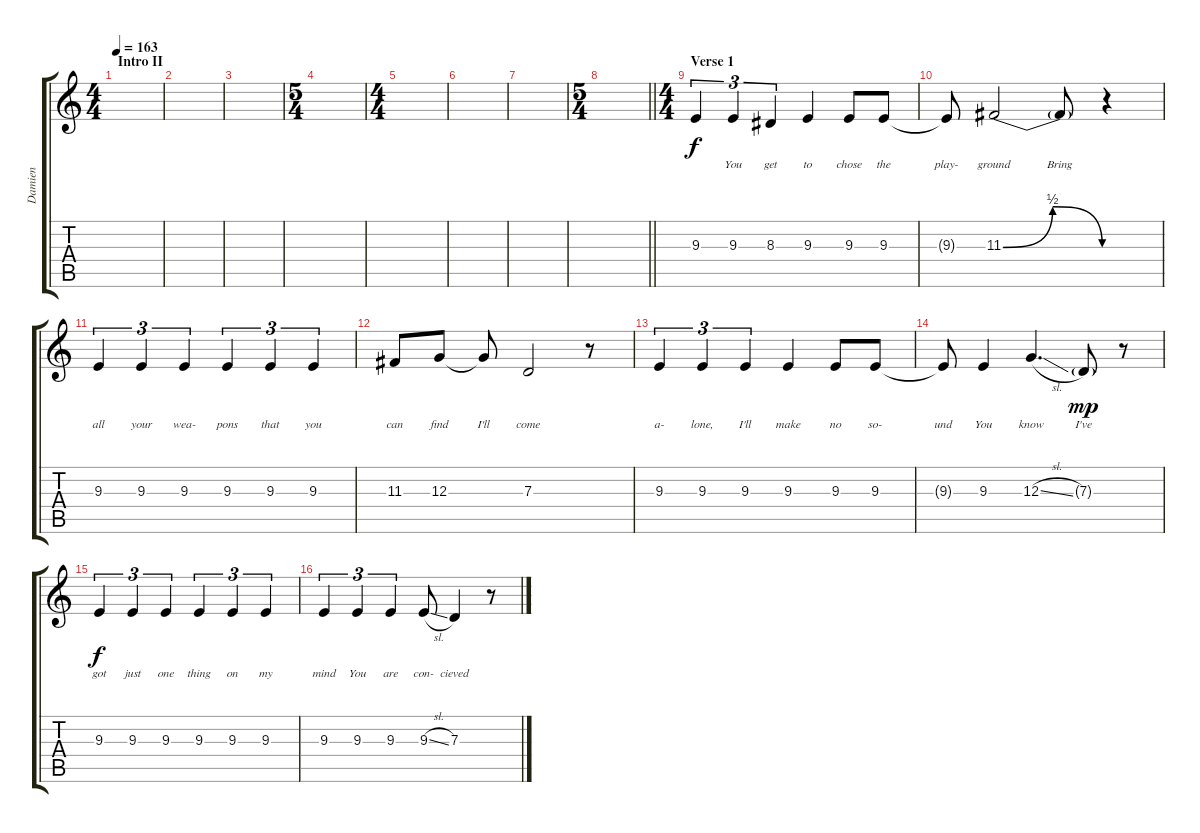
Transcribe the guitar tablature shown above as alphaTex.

\track ("Damien" "Damien") {instrument lead6voice}
\staff {score tabs}
\tuning (E4 B3 G3 D3 A2 E2) {hide}
\ts (4 4)
\section ("" "Intro II")
\tempo 163
\clef g2
\ks c
|
|
|
\ts (5 4)
|
\ts (4 4)
|
|
|
\ts (5 4)
\barLineRight lightlight
|
\ts (4 4)
\section ("" "Verse 1")
9.3.4{tu (3 2) lyrics (0 "") lyrics (1 "") lyrics (2 "") lyrics (3 "") lyrics (4 "")} 9.3.4{tu (3 2) lyrics (0 "You") lyrics (1 "") lyrics (2 "") lyrics (3 "") lyrics (4 "")} 8.3.4{tu (3 2) lyrics (0 "get") lyrics (1 "") lyrics (2 "") lyrics (3 "") lyrics (4 "")} 9.3.4{lyrics (0 "to") lyrics (1 "") lyrics (2 "") lyrics (3 "") lyrics (4 "")} 9.3.8{lyrics (0 "chose") lyrics (1 "") lyrics (2 "") lyrics (3 "") lyrics (4 "")} 9.3.8{lyrics (0 "the") lyrics (1 "") lyrics (2 "") lyrics (3 "") lyrics (4 "")} |
9.3{t}.8{lyrics (0 "play-") lyrics (1 "") lyrics (2 "") lyrics (3 "") lyrics (4 "")} 11.3{be (bendrelease 0 0 12 2 52 2 60 0)}.2{lyrics (0 "ground") lyrics (1 "") lyrics (2 "") lyrics (3 "") lyrics (4 "")} 11.3{t}.8{lyrics (0 "Bring") lyrics (1 "") lyrics (2 "") lyrics (3 "") lyrics (4 "")} r.4 |
9.3.4{tu (3 2) lyrics (0 "all") lyrics (1 "") lyrics (2 "") lyrics (3 "") lyrics (4 "")} 9.3.4{tu (3 2) lyrics (0 "your") lyrics (1 "") lyrics (2 "") lyrics (3 "") lyrics (4 "")} 9.3.4{tu (3 2) lyrics (0 "wea-") lyrics (1 "") lyrics (2 "") lyrics (3 "") lyrics (4 "")} 9.3.4{tu (3 2) lyrics (0 "pons") lyrics (1 "") lyrics (2 "") lyrics (3 "") lyrics (4 "")} 9.3.4{tu (3 2) lyrics (0 "that") lyrics (1 "") lyrics (2 "") lyrics (3 "") lyrics (4 "")} 9.3.4{tu (3 2) lyrics (0 "you") lyrics (1 "") lyrics (2 "") lyrics (3 "") lyrics (4 "")} |
11.3.8{lyrics (0 "can") lyrics (1 "") lyrics (2 "") lyrics (3 "") lyrics (4 "")} 12.3.8{lyrics (0 "find") lyrics (1 "") lyrics (2 "") lyrics (3 "") lyrics (4 "")} 12.3{t}.8{lyrics (0 "I'll") lyrics (1 "") lyrics (2 "") lyrics (3 "") lyrics (4 "")} 7.3.2{lyrics (0 "come") lyrics (1 "") lyrics (2 "") lyrics (3 "") lyrics (4 "")} r.8 |
9.3.4{tu (3 2) lyrics (0 "a-") lyrics (1 "") lyrics (2 "") lyrics (3 "") lyrics (4 "")} 9.3.4{tu (3 2) lyrics (0 "lone,") lyrics (1 "") lyrics (2 "") lyrics (3 "") lyrics (4 "")} 9.3.4{tu (3 2) lyrics (0 "I'll") lyrics (1 "") lyrics (2 "") lyrics (3 "") lyrics (4 "")} 9.3.4{lyrics (0 "make") lyrics (1 "") lyrics (2 "") lyrics (3 "") lyrics (4 "")} 9.3.8{lyrics (0 "no") lyrics (1 "") lyrics (2 "") lyrics (3 "") lyrics (4 "")} 9.3.8{lyrics (0 "so-") lyrics (1 "") lyrics (2 "") lyrics (3 "") lyrics (4 "")} |
9.3{t}.8{lyrics (0 "und") lyrics (1 "") lyrics (2 "") lyrics (3 "") lyrics (4 "")} 9.3.4{lyrics (0 "You") lyrics (1 "") lyrics (2 "") lyrics (3 "") lyrics (4 "")} 12.3{sl}.4{d lyrics (0 "know") lyrics (1 "") lyrics (2 "") lyrics (3 "") lyrics (4 "")} 7.3{g}.8{lyrics (0 "I've") lyrics (1 "") lyrics (2 "") lyrics (3 "") lyrics (4 "") dy mp} r.8 |
9.3.4{tu (3 2) lyrics (0 "got") lyrics (1 "") lyrics (2 "") lyrics (3 "") lyrics (4 "") dy f} 9.3.4{tu (3 2) lyrics (0 "just") lyrics (1 "") lyrics (2 "") lyrics (3 "") lyrics (4 "")} 9.3.4{tu (3 2) lyrics (0 "one") lyrics (1 "") lyrics (2 "") lyrics (3 "") lyrics (4 "")} 9.3.4{tu (3 2) lyrics (0 "thing") lyrics (1 "") lyrics (2 "") lyrics (3 "") lyrics (4 "")} 9.3.4{tu (3 2) lyrics (0 "on") lyrics (1 "") lyrics (2 "") lyrics (3 "") lyrics (4 "")} 9.3.4{tu (3 2) lyrics (0 "my") lyrics (1 "") lyrics (2 "") lyrics (3 "") lyrics (4 "")} |
9.3.4{tu (3 2) lyrics (0 "mind") lyrics (1 "") lyrics (2 "") lyrics (3 "") lyrics (4 "")} 9.3.4{tu (3 2) lyrics (0 "You") lyrics (1 "") lyrics (2 "") lyrics (3 "") lyrics (4 "")} 9.3.4{tu (3 2) lyrics (0 "are") lyrics (1 "") lyrics (2 "") lyrics (3 "") lyrics (4 "")} 9.3{sl}.8{lyrics (0 "con-") lyrics (1 "") lyrics (2 "") lyrics (3 "") lyrics (4 "")} 7.3.4{lyrics (0 "cieved") lyrics (1 "") lyrics (2 "") lyrics (3 "") lyrics (4 "")} r.8
